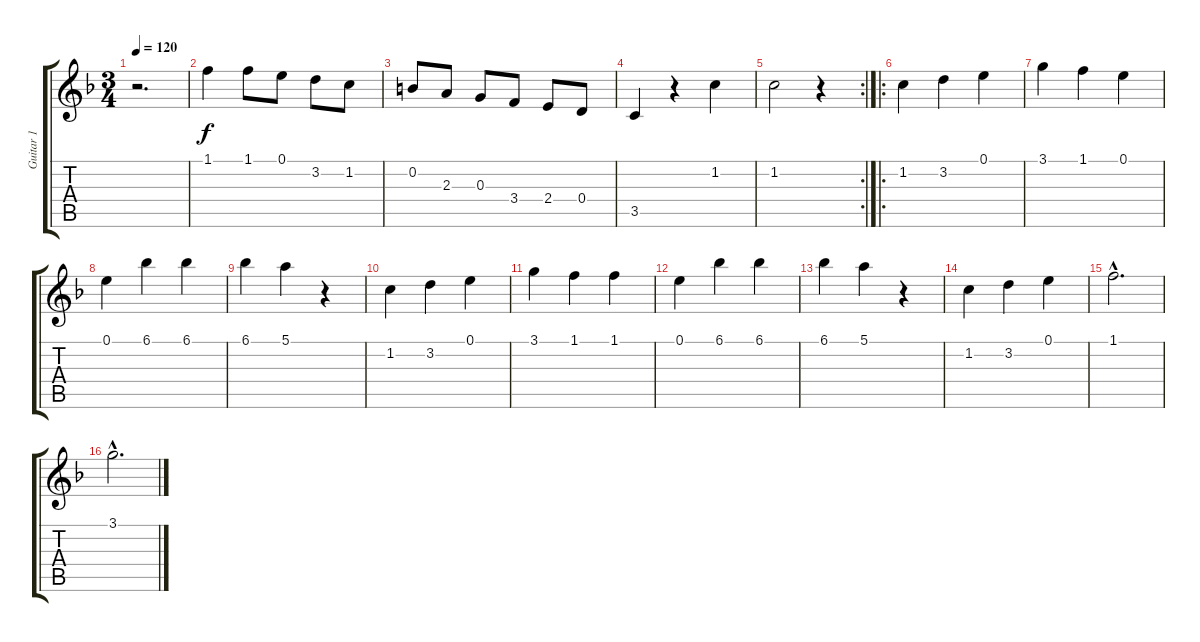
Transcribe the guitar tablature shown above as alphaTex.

\track ("Guitar 1" "Guitar 1") {instrument acousticguitarnylon}
\staff {score tabs}
\tuning (E4 B3 G3 D3 A2 E2) {hide}
\ts (3 4)
\tempo 120
\clef g2
\ks f
r.2{d dy f} |
1.1.4 1.1.8 0.1.8 3.2.8 1.2.8 |
0.2.8 2.3.8 0.3.8 3.4.8 2.4.8 0.4.8 |
3.5.4 r.4 1.2.4 |
\rc 2
1.2.2 r.4 |
\ro
1.2.4 3.2.4 0.1.4 |
3.1.4 1.1.4 0.1.4 |
0.1.4 6.1.4 6.1.4 |
6.1.4 5.1.4 r.4 |
1.2.4 3.2.4 0.1.4 |
3.1.4 1.1.4 1.1.4 |
0.1.4 6.1.4 6.1.4 |
6.1.4 5.1.4 r.4 |
1.2.4 3.2.4 0.1.4 |
1.1{hac}.2{d} |
3.1{hac}.2{d}
